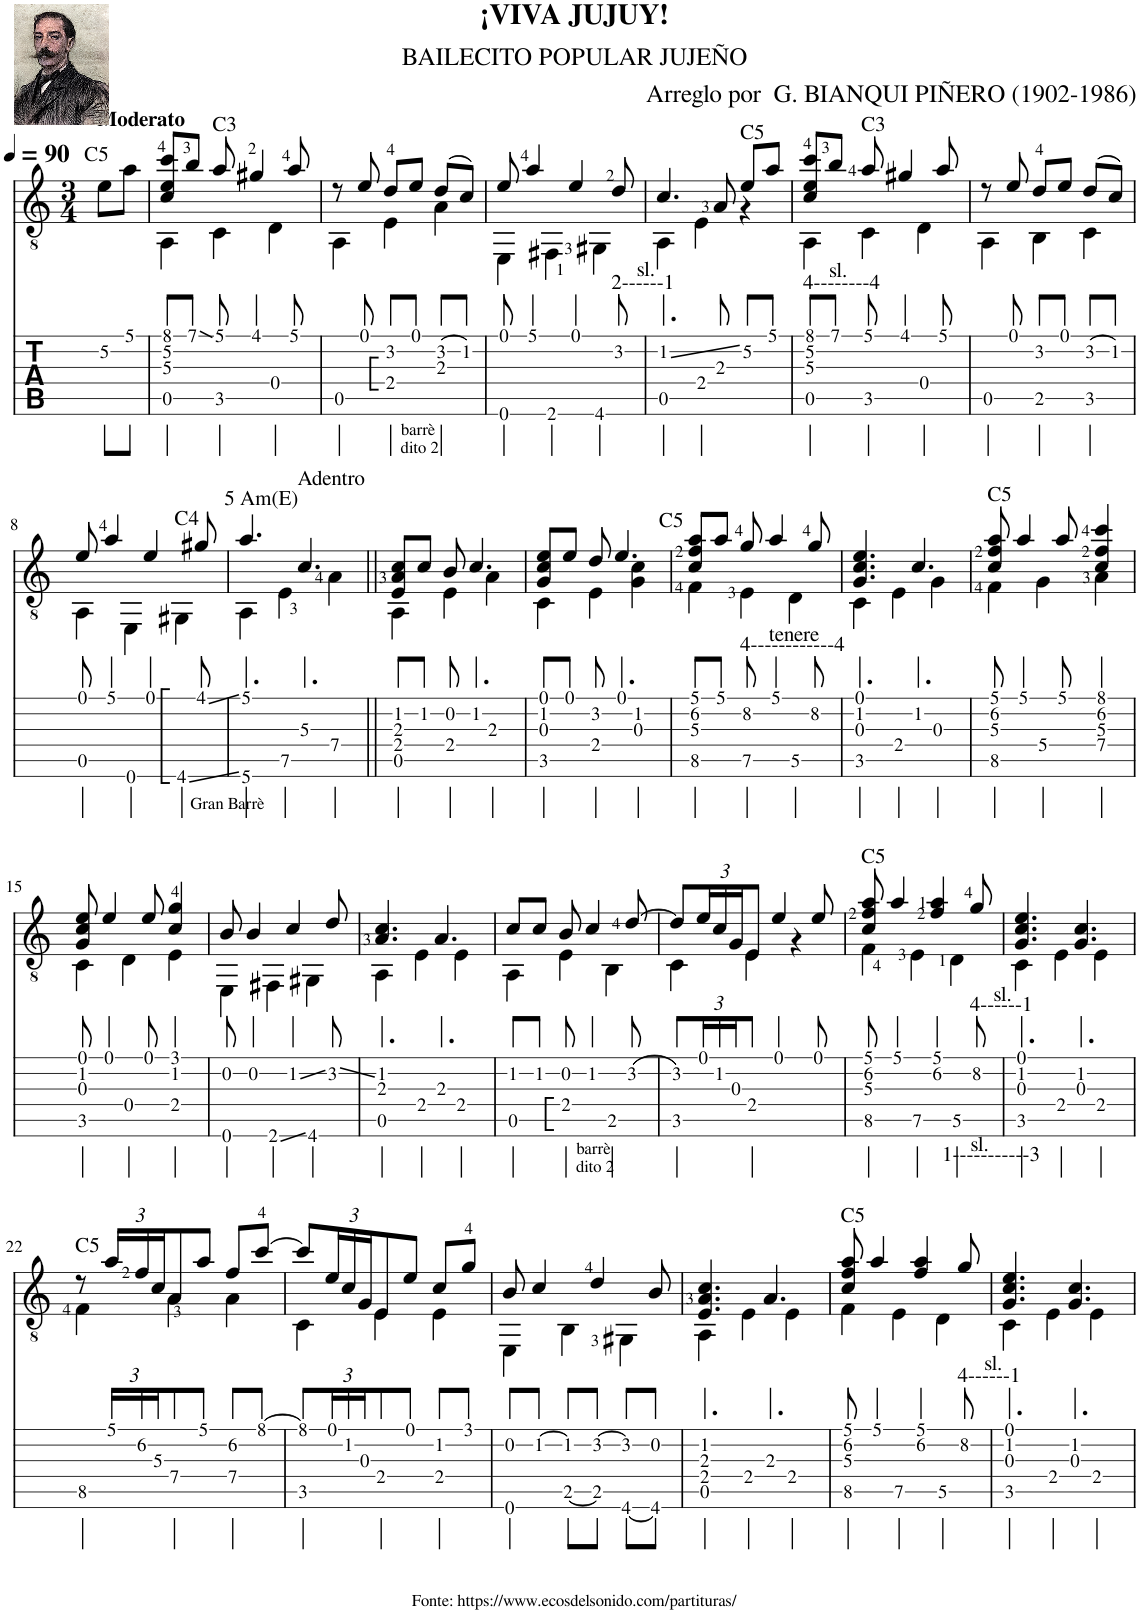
**kern	**kern
*part2	*part1
*staff2	*staff1
*I"Chitarra classica (Intavolatura)	*I"Classical Guitar
*stria6	*
*	*clefGv2
*k[]	*k[]
*M3/4	*M3/4
*MM90	*MM90
=1	=1
!	!LO:TX:a:B:t=Moderato
!	!LO:TX:a:t=C5
8e\L	8e\L
8a\J	8a\J
=2	=2
*^	*^
8c/ 8e/ 8cc/L	4AA\	8c/ 8e/ 8cc/L	4AA\
8b/J	.	8b/J	.
!	!	!LO:TX:a:t=C3	!
8a/	4C\	8a/	4C\
4g#X/	.	4g#X/	.
.	4D\	.	4D\
8a/	.	8a/	.
=3	=3	=3	=3
8r	4AA\	8r	4AA\
8e/	.	8e/	.
!LO:TX:b:t=barrè	!	!	!
!LO:TX:b:t=dito 2	!	!	!
8d/L	4E\	8d/L	4E\
8e/J	.	8e/J	.
(8d/L	4A\	(8d/L	4A\
8c/J)	.	8c/J)	.
=4	=4	=4	=4
8e/	4EE\	8e/	4EE\
4a/	.	4a/	.
.	4FF#X\	.	4FF#X\
4e/	.	4e/	.
.	4GG#X\	.	4GG#X\
!LO:TX:a:t=2------1	!	!	!
!LO:TX:a:t=sl.	!	!	!
8d/	.	8d/	.
=5	=5	=5	=5
4.c/	4AA\	4.c/	4AA\
.	4E\	.	4E\
8A/	.	8A/	.
!	!	!LO:TX:a:t=C5	!
8e/L	4r	8e/L	4r
8a/J	.	8a/J	.
=6	=6	=6	=6
!LO:TX:a:t=4--------4	!	!	!
8c/ 8e/ 8cc/L	4AA\	8c/ 8e/ 8cc/L	4AA\
!LO:TX:a:t=sl.	!	!	!
8b/J	.	8b/J	.
!	!	!LO:TX:a:t=C3	!
8a/	4C\	8a/	4C\
4g#X/	.	4g#X/	.
.	4D\	.	4D\
8a/	.	8a/	.
=7	=7	=7	=7
8r	4AA\	8r	4AA\
8e/	.	8e/	.
8d/L	4BB\	8d/L	4BB\
8e/J	.	8e/J	.
(8d/L	4C\	(8d/L	4C\
8c/J)	.	8c/J)	.
!!LO:LB:g=z	!!
=8	=8	=8	=8
8e/	4AA\	8e/	4AA\
4a/	.	4a/	.
.	4EE\	.	4EE\
4e/	.	4e/	.
!	!	!	!LO:TX:a:t=C4
!	!LO:TX:b:t=Gran Barrè	!	!
.	4GG#X\	.	4GG#X\
8g#X/	.	8g#X/	.
=9	=9	=9	=9
!	!	!LO:TX:a:t=5 Am(E)	!
4.a/	4AA\	4.a/	4AA\
.	4E\	.	4E\
!	!	!LO:TX:a:t=Adentro	!
4.c/	.	4.c/	.
.	4A\	.	4A\
=10||	=10||	=10||	=10||
8E/ 8A/ 8c/L	4AA\	8E/ 8A/ 8c/L	4AA\
8c/J	.	8c/J	.
8B/	4E\	8B/	4E\
4.c/	.	4.c/	.
.	4A\	.	4A\
=11	=11	=11	=11
8G/ 8c/ 8e/L	4C\	8G/ 8c/ 8e/L	4C\
8e/J	.	8e/J	.
8d/	4E\	8d/	4E\
4.e/	.	4.e/	.
.	4G\ 4c\	.	4G\ 4c\
=12	=12	=12	=12
!	!	!LO:TX:a:t=C5	!
8c/ 8f/ 8a/L	4F\	8c/ 8f/ 8a/L	4F\
8a/J	.	8a/J	.
!LO:TX:a:t=4------------4	!	!	!
8g/	4E\	8g/	4E\
!LO:TX:a:t=tenere	!	!	!
4a/	.	4a/	.
.	4D\	.	4D\
8g/	.	8g/	.
=13	=13	=13	=13
4.G/ 4.c/ 4.e/	4C\	4.G/ 4.c/ 4.e/	4C\
.	4E\	.	4E\
4.c/	.	4.c/	.
.	4G\	.	4G\
=14	=14	=14	=14
!	!	!LO:TX:a:t=C5	!
8c/ 8f/ 8a/	4F\	8c/ 8f/ 8a/	4F\
4a/	.	4a/	.
.	4G\	.	4G\
8a/	.	8a/	.
4c/ 4f/ 4cc/	4A\	4c/ 4f/ 4cc/	4A\
!!LO:LB:g=z	!!
=15	=15	=15	=15
8G/ 8c/ 8e/	4C\	8G/ 8c/ 8e/	4C\
4e/	.	4e/	.
.	4D\	.	4D\
8e/	.	8e/	.
4c/ 4g/	4E\	4c/ 4g/	4E\
=16	=16	=16	=16
8B/	4EE\	8B/	4EE\
4B/	.	4B/	.
.	4FF#X\	.	4FF#X\
4c/	.	4c/	.
.	4GG#X\	.	4GG#X\
8d/	.	8d/	.
=17	=17	=17	=17
4.A/ 4.c/	4AA\	4.A/ 4.c/	4AA\
.	4E\	.	4E\
4.A/	.	4.A/	.
.	4E\	.	4E\
=18	=18	=18	=18
8c/L	4AA\	8c/L	4AA\
8c/J	.	8c/J	.
!LO:TX:b:t=barrè	!	!	!
!LO:TX:b:t=dito 2	!	!	!
8B/	4E\	8B/	4E\
4c/	.	4c/	.
.	4BB\	.	4BB\
[8d/	.	[8d/	.
=19	=19	=19	=19
8d/L]	4C\	8d/L]	4C\
*Xbrackettup	*	*Xbrackettup	*
24e/L	.	24e/L	.
24c/	.	24c/	.
24G/J	.	24G/J	.
8E/J	4E\	8E/J	4E\
4e/	.	4e/	.
.	4r	.	4r
8e/	.	8e/	.
=20	=20	=20	=20
!	!	!LO:TX:a:t=C5	!
8c/ 8f/ 8a/	4F\	8c/ 8f/ 8a/	4F\
4a/	.	4a/	.
.	4E\	.	4E\
4f/ 4a/	.	4f/ 4a/	.
!	!LO:TX:b:t=1-----------3	!	!
.	4D\	.	4D\
!LO:TX:a:t=4------1	!	!	!
!LO:TX:a:t=sl.	!	!	!
!LO:TX:b:t=sl.	!	!	!
8g/	.	8g/	.
=21	=21	=21	=21
4.G/ 4.c/ 4.e/	4C\	4.G/ 4.c/ 4.e/	4C\
.	4E\	.	4E\
4.G/ 4.c/	.	4.G/ 4.c/	.
.	4E\	.	4E\
!!LO:LB:g=z	!!
=22	=22	=22	=22
!	!	!LO:TX:a:t=C5	!
8r	4F\	8r	4F\
24a/LL	.	24a/LL	.
24f/	.	24f/	.
24c/J	.	24c/J	.
8A/	4A\	8A/	4A\
8a/J	.	8a/J	.
8f/L	4A\	8f/L	4A\
[8cc/J	.	[8cc/J	.
=23	=23	=23	=23
8cc/L]	4C\	8cc/L]	4C\
24e/L	.	24e/L	.
24c/	.	24c/	.
24G/J	.	24G/J	.
8E/	4E\	8E/	4E\
8e/J	.	8e/J	.
8c/L	4E\	8c/L	4E\
8g/J	.	8g/J	.
=24	=24	=24	=24
8B/L	4EE\	8B/	4EE\
[8c/J	.	4c/	.
8c/L]	[8BB\L	.	4BB\
[8d/J	8BB\J]	4d/	.
8d/L]	[8GG#X\L	.	4GG#X\
8B/J	8GG#\J]	8B/	.
=25	=25	=25	=25
4.E/ 4.A/ 4.c/	4AA\	4.E/ 4.A/ 4.c/	4AA\
.	4E\	.	4E\
4.A/	.	4.A/	.
.	4E\	.	4E\
=26	=26	=26	=26
!	!	!LO:TX:a:t=C5	!
8c/ 8f/ 8a/	4F\	8c/ 8f/ 8a/	4F\
4a/	.	4a/	.
.	4E\	.	4E\
4f/ 4a/	.	4f/ 4a/	.
.	4D\	.	4D\
!LO:TX:a:t=4------1	!	!	!
!LO:TX:a:t=sl.	!	!	!
8g/	.	8g/	.
=27	=27	=27	=27
4.G/ 4.c/ 4.e/	4C\	4.G/ 4.c/ 4.e/	4C\
.	4E\	.	4E\
4.G/ 4.c/	.	4.G/ 4.c/	.
.	4E\	.	4E\
*v	*v	*	*
*	*v	*v
=	=
*-	*-
